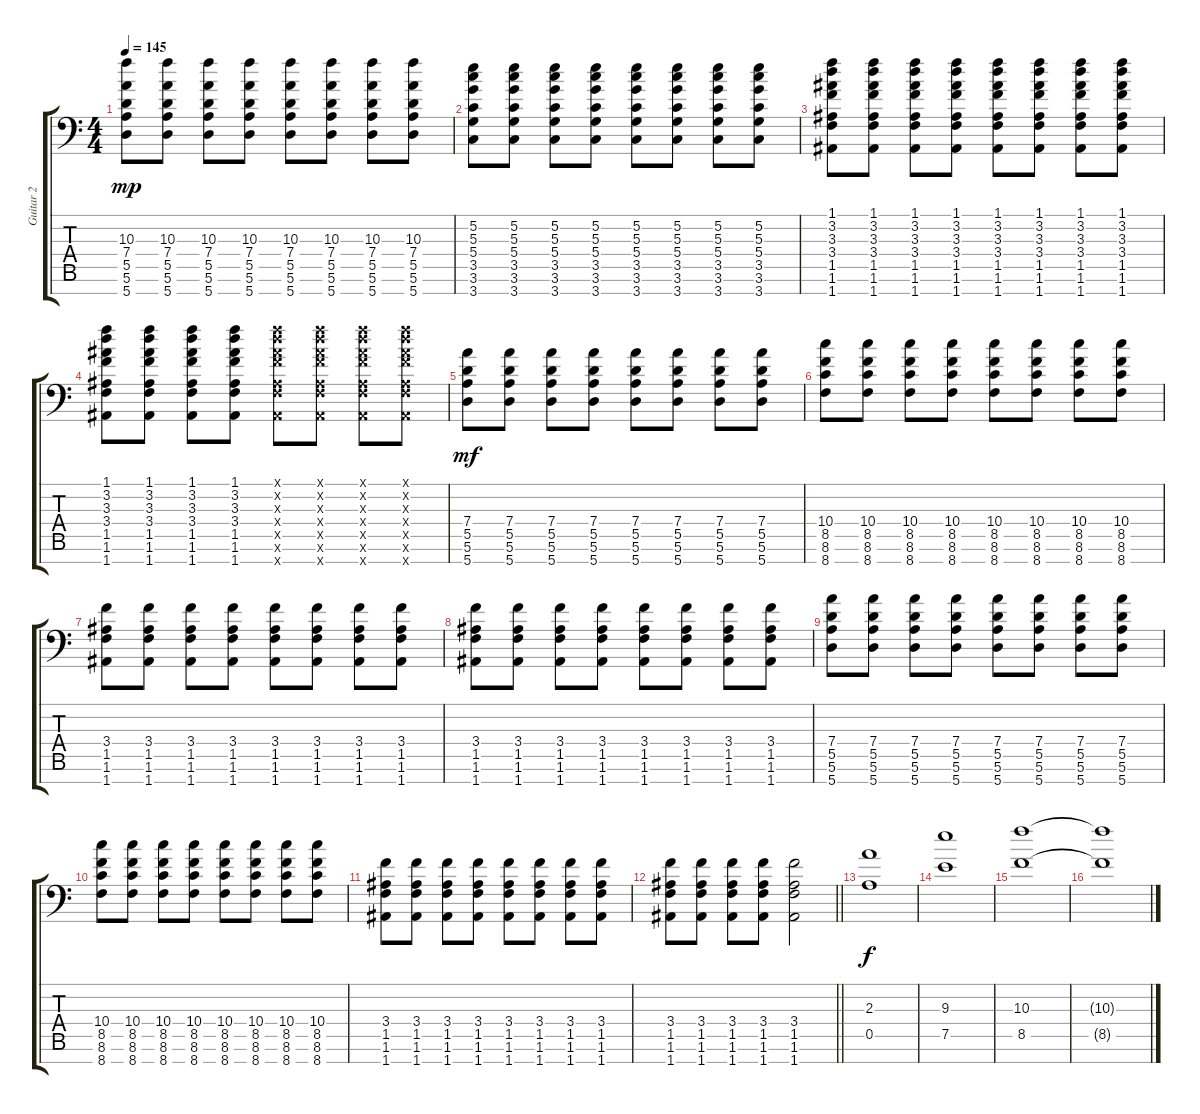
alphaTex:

\track ("Guitar 2" "Guitar 2") {instrument overdrivenguitar}
\staff {score tabs}
\tuning (E4 B3 G3 D3 A2 E2 A1) {hide}
\ts (4 4)
\tempo 145
\clef f4
\ks c
(10.3 7.4 5.5 5.6 5.7).8{dy mp} (10.3 7.4 5.5 5.6 5.7).8 (10.3 7.4 5.5 5.6 5.7).8 (10.3 7.4 5.5 5.6 5.7).8 (10.3 7.4 5.5 5.6 5.7).8 (10.3 7.4 5.5 5.6 5.7).8 (10.3 7.4 5.5 5.6 5.7).8 (10.3 7.4 5.5 5.6 5.7).8 |
(5.2 5.3 5.4 3.5 3.6 3.7).8 (5.2 5.3 5.4 3.5 3.6 3.7).8 (5.2 5.3 5.4 3.5 3.6 3.7).8 (5.2 5.3 5.4 3.5 3.6 3.7).8 (5.2 5.3 5.4 3.5 3.6 3.7).8 (5.2 5.3 5.4 3.5 3.6 3.7).8 (5.2 5.3 5.4 3.5 3.6 3.7).8 (5.2 5.3 5.4 3.5 3.6 3.7).8 |
(1.1 3.2 3.3 3.4 1.5 1.6 1.7).8 (1.1 3.2 3.3 3.4 1.5 1.6 1.7).8 (1.1 3.2 3.3 3.4 1.5 1.6 1.7).8 (1.1 3.2 3.3 3.4 1.5 1.6 1.7).8 (1.1 3.2 3.3 3.4 1.5 1.6 1.7).8 (1.1 3.2 3.3 3.4 1.5 1.6 1.7).8 (1.1 3.2 3.3 3.4 1.5 1.6 1.7).8 (1.1 3.2 3.3 3.4 1.5 1.6 1.7).8 |
(1.1 3.2 3.3 3.4 1.5 1.6 1.7).8 (1.1 3.2 3.3 3.4 1.5 1.6 1.7).8 (1.1 3.2 3.3 3.4 1.5 1.6 1.7).8 (1.1 3.2 3.3 3.4 1.5 1.6 1.7).8 (1.1{x} 3.2{x} 3.3{x} 3.4{x} 1.5{x} 1.6{x} 1.7{x}).8 (1.1{x} 3.2{x} 3.3{x} 3.4{x} 1.5{x} 1.6{x} 1.7{x}).8 (1.1{x} 3.2{x} 3.3{x} 3.4{x} 1.5{x} 1.6{x} 1.7{x}).8 (1.1{x} 3.2{x} 3.3{x} 3.4{x} 1.5{x} 1.6{x} 1.7{x}).8 |
(7.4 5.5 5.6 5.7).8{dy mf} (7.4 5.5 5.6 5.7).8 (7.4 5.5 5.6 5.7).8 (7.4 5.5 5.6 5.7).8 (7.4 5.5 5.6 5.7).8 (7.4 5.5 5.6 5.7).8 (7.4 5.5 5.6 5.7).8 (7.4 5.5 5.6 5.7).8 |
(10.4 8.5 8.6 8.7).8 (10.4 8.5 8.6 8.7).8 (10.4 8.5 8.6 8.7).8 (10.4 8.5 8.6 8.7).8 (10.4 8.5 8.6 8.7).8 (10.4 8.5 8.6 8.7).8 (10.4 8.5 8.6 8.7).8 (10.4 8.5 8.6 8.7).8 |
(3.4 1.5 1.6 1.7).8 (3.4 1.5 1.6 1.7).8 (3.4 1.5 1.6 1.7).8 (3.4 1.5 1.6 1.7).8 (3.4 1.5 1.6 1.7).8 (3.4 1.5 1.6 1.7).8 (3.4 1.5 1.6 1.7).8 (3.4 1.5 1.6 1.7).8 |
(3.4 1.5 1.6 1.7).8 (3.4 1.5 1.6 1.7).8 (3.4 1.5 1.6 1.7).8 (3.4 1.5 1.6 1.7).8 (3.4 1.5 1.6 1.7).8 (3.4 1.5 1.6 1.7).8 (3.4 1.5 1.6 1.7).8 (3.4 1.5 1.6 1.7).8 |
(7.4 5.5 5.6 5.7).8 (7.4 5.5 5.6 5.7).8 (7.4 5.5 5.6 5.7).8 (7.4 5.5 5.6 5.7).8 (7.4 5.5 5.6 5.7).8 (7.4 5.5 5.6 5.7).8 (7.4 5.5 5.6 5.7).8 (7.4 5.5 5.6 5.7).8 |
(10.4 8.5 8.6 8.7).8 (10.4 8.5 8.6 8.7).8 (10.4 8.5 8.6 8.7).8 (10.4 8.5 8.6 8.7).8 (10.4 8.5 8.6 8.7).8 (10.4 8.5 8.6 8.7).8 (10.4 8.5 8.6 8.7).8 (10.4 8.5 8.6 8.7).8 |
(3.4 1.5 1.6 1.7).8 (3.4 1.5 1.6 1.7).8 (3.4 1.5 1.6 1.7).8 (3.4 1.5 1.6 1.7).8 (3.4 1.5 1.6 1.7).8 (3.4 1.5 1.6 1.7).8 (3.4 1.5 1.6 1.7).8 (3.4 1.5 1.6 1.7).8 |
\barLineRight lightlight
(3.4 1.5 1.6 1.7).8 (3.4 1.5 1.6 1.7).8 (3.4 1.5 1.6 1.7).8 (3.4 1.5 1.6 1.7).8 (3.4 1.5 1.6 1.7).2 |
\section ("" "")
(2.3 0.5).1{dy f} |
(9.3 7.5).1 |
(10.3 8.5).1 |
(10.3{t} 8.5{t}).1
